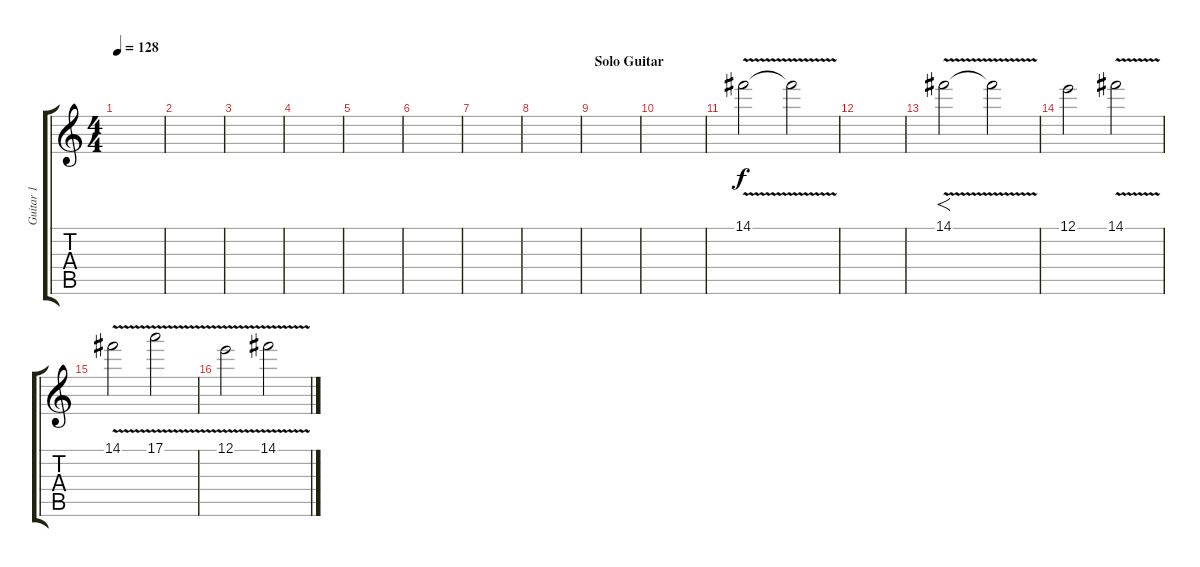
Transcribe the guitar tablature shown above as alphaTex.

\track ("Guitar 1" "Guitar 1") {instrument acousticguitarsteel}
\staff {score tabs}
\tuning (E4 B3 G3 D3 A2 E2) {hide}
\ts (4 4)
\tempo 128
\clef g2
\ks c
|
|
|
|
|
|
|
|
\section ("" "Solo Guitar")
|
|
14.1{v}.2{volume 13 instrument distortionguitar} 14.1{t}.2 |
|
14.1{v}.2{f volume 13 instrument distortionguitar} 14.1{t}.2 |
12.1.2 14.1{v}.2 |
14.1{v}.2 17.1{v}.2 |
12.1{v}.2 14.1{v}.2
